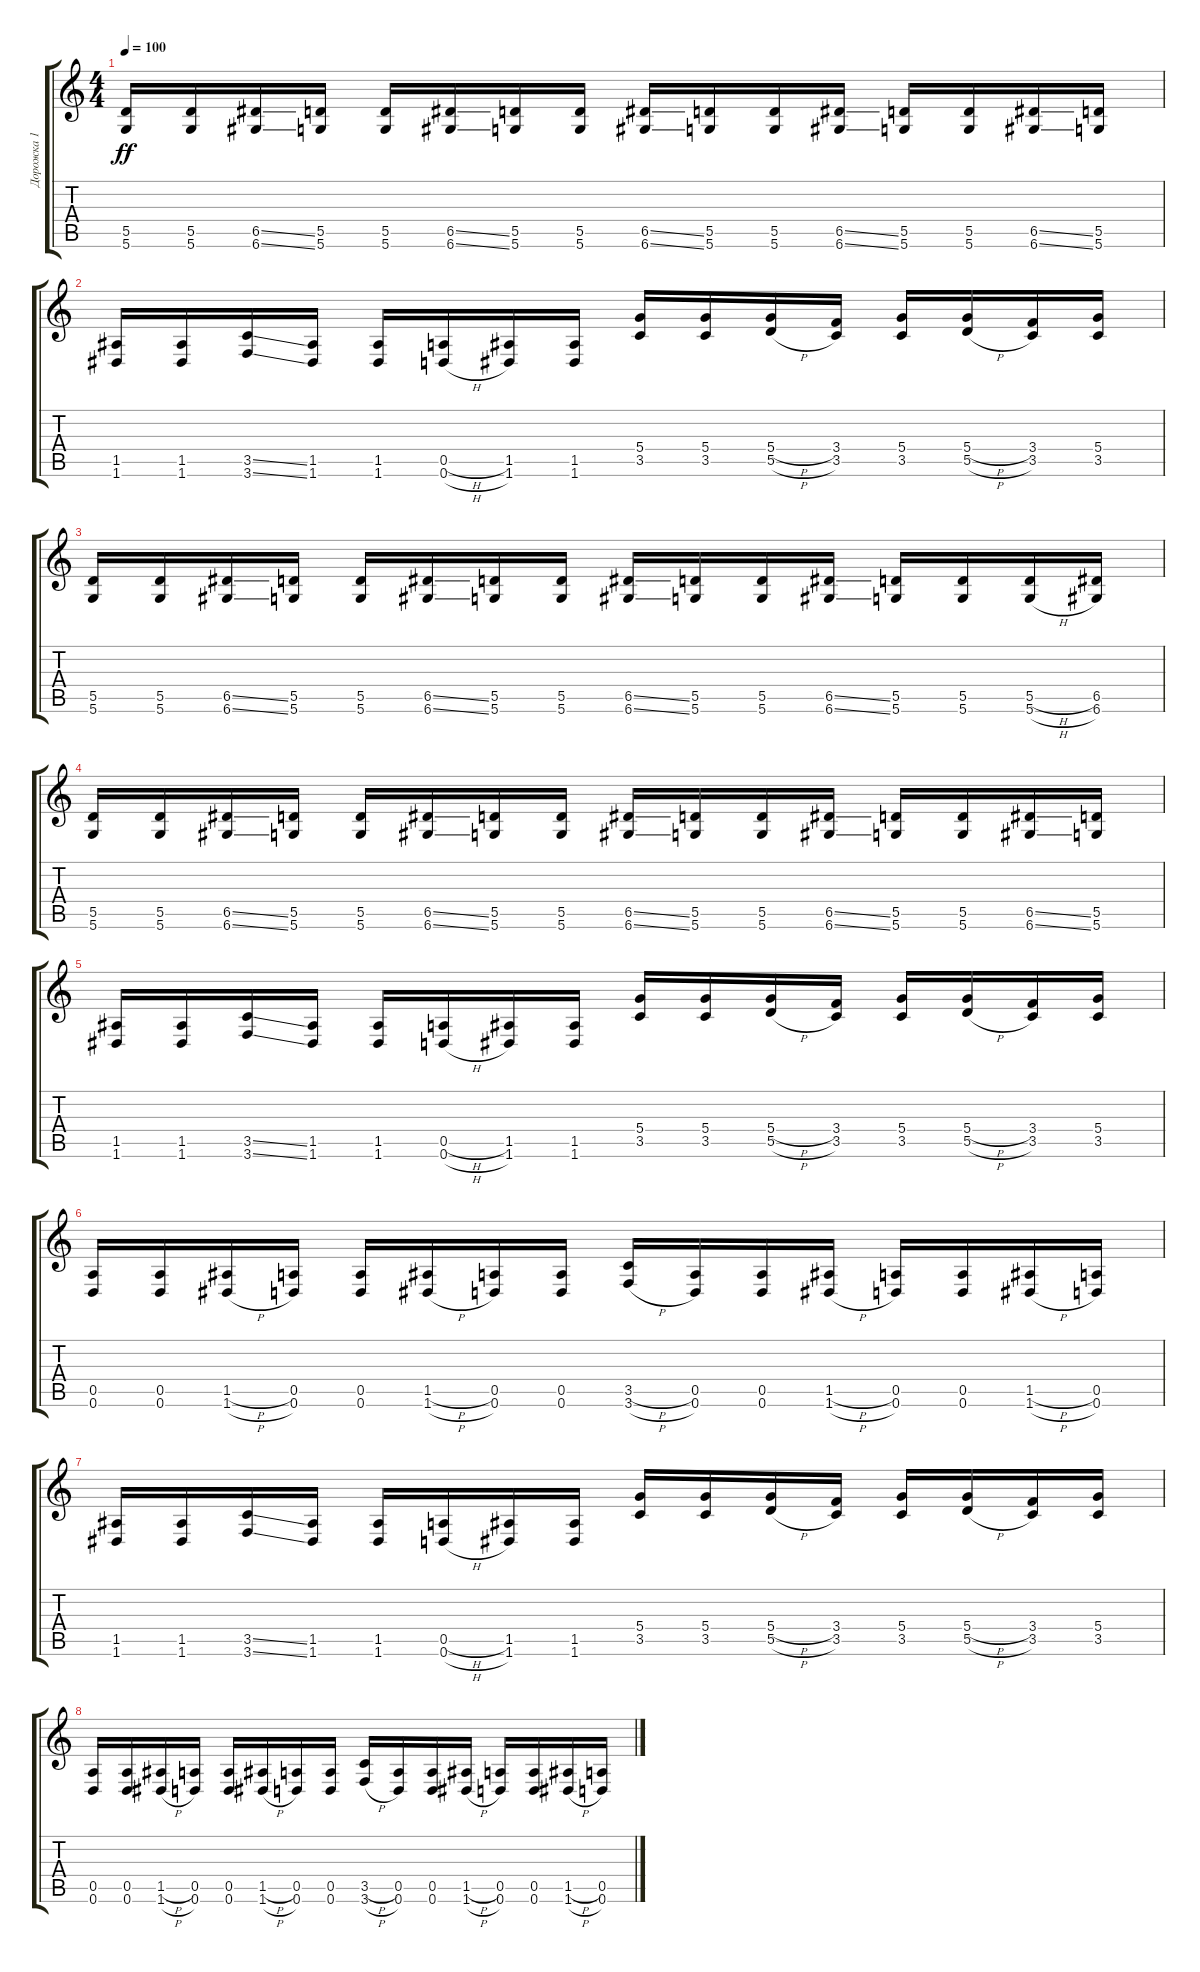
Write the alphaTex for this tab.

\track ("Дорожка 1" "Дорожка 1") {instrument contrabass}
\staff {score tabs}
\tuning (E4 B3 G3 D3 A2 D2) {hide}
\ts (4 4)
\tempo 100
\clef g2
\ks c
(5.5 5.6).16{dy ff} (5.5 5.6).16 (6.5{ss} 6.6{ss}).16 (5.5 5.6).16 (5.5 5.6).16 (6.5{ss} 6.6{ss}).16 (5.5 5.6).16 (5.5 5.6).16 (6.5{ss} 6.6{ss}).16 (5.5 5.6).16 (5.5 5.6).16 (6.5{ss} 6.6{ss}).16 (5.5 5.6).16 (5.5 5.6).16 (6.5{ss} 6.6{ss}).16 (5.5 5.6).16 |
(1.5 1.6).16 (1.5 1.6).16 (3.5{ss} 3.6{ss}).16 (1.5 1.6).16 (1.5 1.6).16 (0.5{h} 0.6{h}).16 (1.5 1.6).16 (1.5 1.6).16 (5.4 3.5).16 (5.4 3.5).16 (5.4{h} 5.5{h}).16 (3.4 3.5).16 (5.4 3.5).16 (5.4{h} 5.5{h}).16 (3.4 3.5).16 (5.4 3.5).16 |
(5.5 5.6).16 (5.5 5.6).16 (6.5{ss} 6.6{ss}).16 (5.5 5.6).16 (5.5 5.6).16 (6.5{ss} 6.6{ss}).16 (5.5 5.6).16 (5.5 5.6).16 (6.5{ss} 6.6{ss}).16 (5.5 5.6).16 (5.5 5.6).16 (6.5{ss} 6.6{ss}).16 (5.5 5.6).16 (5.5 5.6).16 (5.5{h} 5.6{h}).16 (6.5 6.6).16 |
(5.5 5.6).16 (5.5 5.6).16 (6.5{ss} 6.6{ss}).16 (5.5 5.6).16 (5.5 5.6).16 (6.5{ss} 6.6{ss}).16 (5.5 5.6).16 (5.5 5.6).16 (6.5{ss} 6.6{ss}).16 (5.5 5.6).16 (5.5 5.6).16 (6.5{ss} 6.6{ss}).16 (5.5 5.6).16 (5.5 5.6).16 (6.5{ss} 6.6{ss}).16 (5.5 5.6).16 |
(1.5 1.6).16 (1.5 1.6).16 (3.5{ss} 3.6{ss}).16 (1.5 1.6).16 (1.5 1.6).16 (0.5{h} 0.6{h}).16 (1.5 1.6).16 (1.5 1.6).16 (5.4 3.5).16 (5.4 3.5).16 (5.4{h} 5.5{h}).16 (3.4 3.5).16 (5.4 3.5).16 (5.4{h} 5.5{h}).16 (3.4 3.5).16 (5.4 3.5).16 |
(0.5 0.6).16 (0.5 0.6).16 (1.5{h} 1.6{h}).16 (0.5 0.6).16 (0.5 0.6).16 (1.5{h} 1.6{h}).16 (0.5 0.6).16 (0.5 0.6).16 (3.5{h} 3.6{h}).16 (0.5 0.6).16 (0.5 0.6).16 (1.5{h} 1.6{h}).16 (0.5 0.6).16 (0.5 0.6).16 (1.5{h} 1.6{h}).16 (0.5 0.6).16 |
(1.5 1.6).16 (1.5 1.6).16 (3.5{ss} 3.6{ss}).16 (1.5 1.6).16 (1.5 1.6).16 (0.5{h} 0.6{h}).16 (1.5 1.6).16 (1.5 1.6).16 (5.4 3.5).16 (5.4 3.5).16 (5.4{h} 5.5{h}).16 (3.4 3.5).16 (5.4 3.5).16 (5.4{h} 5.5{h}).16 (3.4 3.5).16 (5.4 3.5).16 |
(0.5 0.6).16 (0.5 0.6).16 (1.5{h} 1.6{h}).16 (0.5 0.6).16 (0.5 0.6).16 (1.5{h} 1.6{h}).16 (0.5 0.6).16 (0.5 0.6).16 (3.5{h} 3.6{h}).16 (0.5 0.6).16 (0.5 0.6).16 (1.5{h} 1.6{h}).16 (0.5 0.6).16 (0.5 0.6).16 (1.5{h} 1.6{h}).16 (0.5 0.6).16
